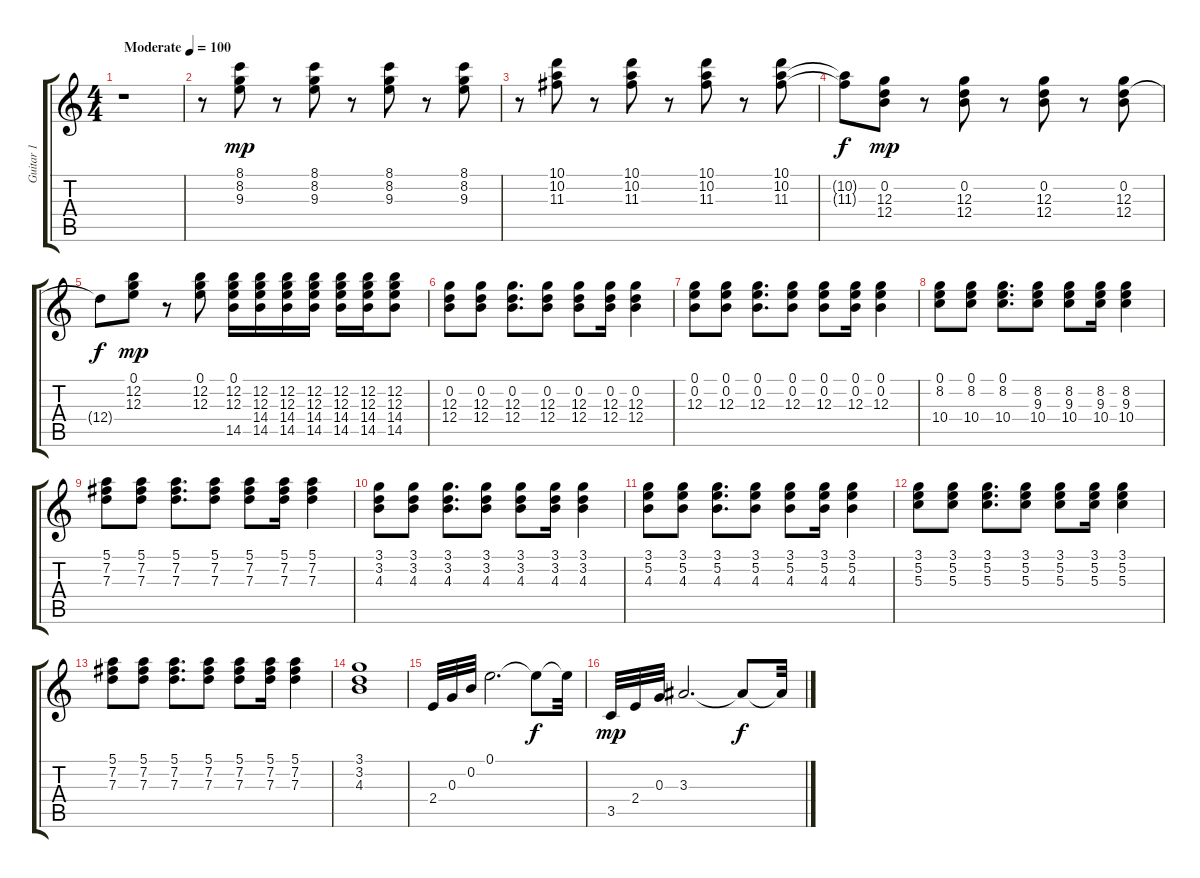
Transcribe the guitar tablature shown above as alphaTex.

\track ("Guitar 1" "Guitar 1") {instrument electricguitarclean}
\staff {score tabs}
\tuning (E4 B3 G3 D3 A2 E2) {hide}
\ts (4 4)
\tempo (100 "Moderate")
\clef g2
\ks c
r.1{dy mp instrument electricguitarclean} |
r.8 (8.1 8.2 9.3).8 r.8 (8.1 8.2 9.3).8 r.8 (8.1 8.2 9.3).8 r.8 (8.1 8.2 9.3).8 |
r.8 (10.1 10.2 11.3).8 r.8 (10.1 10.2 11.3).8 r.8 (10.1 10.2 11.3).8 r.8 (10.1 10.2 11.3).8 |
(10.2{t} 11.3{t}).8{dy f} (0.2 12.3 12.4).8{dy mp} r.8 (0.2 12.3 12.4).8 r.8 (0.2 12.3 12.4).8 r.8 (0.2 12.3 12.4).8 |
12.4{t}.8{dy f} (0.1 12.2 12.3).8{dy mp} r.8 (0.1 12.2 12.3).8 (0.1 12.2 12.3 14.5).16 (12.2 12.3 14.4 14.5).16 (12.2 12.3 14.4 14.5).16 (12.2 12.3 14.4 14.5).16 (12.2 12.3 14.4 14.5).16 (12.2 12.3 14.4 14.5).16 (12.2 12.3 14.4 14.5).8 |
(0.2 12.3 12.4).8 (0.2 12.3 12.4).8 (0.2 12.3 12.4).8{d} (0.2 12.3 12.4).8 (0.2 12.3 12.4).8 (0.2 12.3 12.4).16 (0.2 12.3 12.4).4 |
(0.1 0.2 12.3).8 (0.1 0.2 12.3).8 (0.1 0.2 12.3).8{d} (0.1 0.2 12.3).8 (0.1 0.2 12.3).8 (0.1 0.2 12.3).16 (0.1 0.2 12.3).4 |
(0.1 8.2 10.4).8 (0.1 8.2 10.4).8 (0.1 8.2 10.4).8{d} (8.2 9.3 10.4).8 (8.2 9.3 10.4).8 (8.2 9.3 10.4).16 (8.2 9.3 10.4).4 |
(5.1 7.2 7.3).8 (5.1 7.2 7.3).8 (5.1 7.2 7.3).8{d} (5.1 7.2 7.3).8 (5.1 7.2 7.3).8 (5.1 7.2 7.3).16 (5.1 7.2 7.3).4 |
(3.1 3.2 4.3).8 (3.1 3.2 4.3).8 (3.1 3.2 4.3).8{d} (3.1 3.2 4.3).8 (3.1 3.2 4.3).8 (3.1 3.2 4.3).16 (3.1 3.2 4.3).4 |
(3.1 5.2 4.3).8 (3.1 5.2 4.3).8 (3.1 5.2 4.3).8{d} (3.1 5.2 4.3).8 (3.1 5.2 4.3).8 (3.1 5.2 4.3).16 (3.1 5.2 4.3).4 |
(3.1 5.2 5.3).8 (3.1 5.2 5.3).8 (3.1 5.2 5.3).8{d} (3.1 5.2 5.3).8 (3.1 5.2 5.3).8 (3.1 5.2 5.3).16 (3.1 5.2 5.3).4 |
(5.1 7.2 7.3).8 (5.1 7.2 7.3).8 (5.1 7.2 7.3).8{d} (5.1 7.2 7.3).8 (5.1 7.2 7.3).8 (5.1 7.2 7.3).16 (5.1 7.2 7.3).4 |
(3.1 3.2 4.3).1 |
2.4.32 0.3.32 0.2.32 0.1.2{d} 0.1{t}.8{dy f} 0.1{t}.32 |
3.5.32{dy mp} 2.4.32 0.3.32 3.3.2{d} 3.3{t}.8{dy f} 3.3{t}.32
